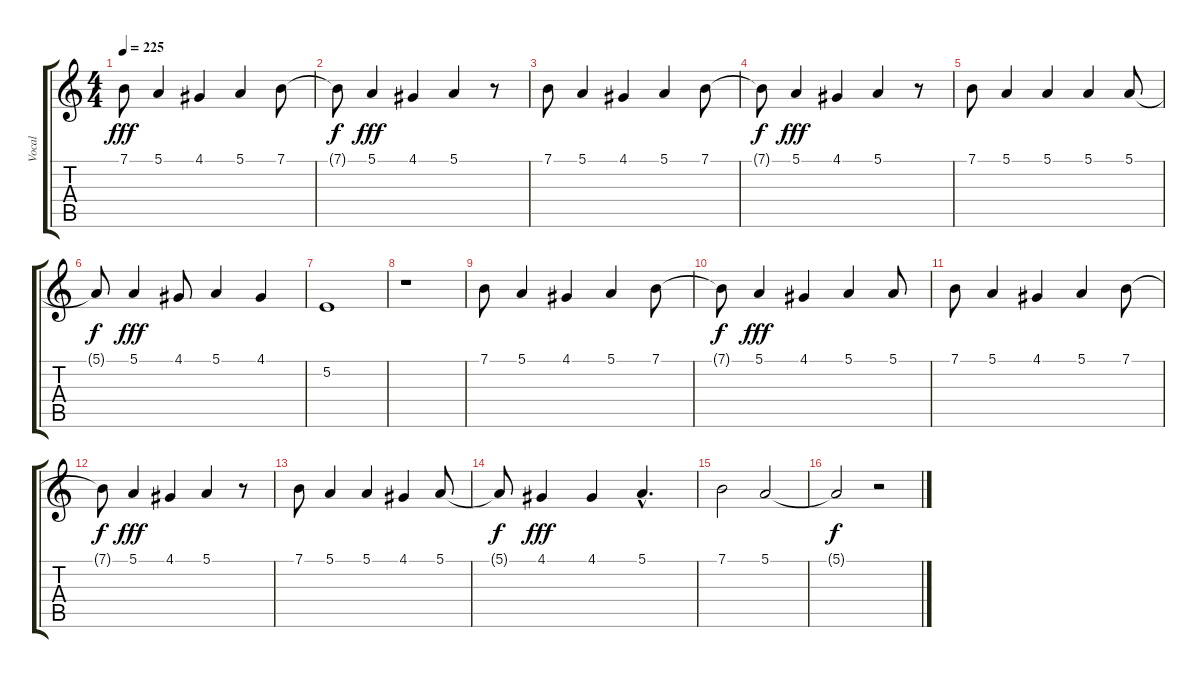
\track ("Vocal" "Vocal") {instrument voiceoohs}
\staff {score tabs}
\tuning (E4 B3 G3 D3 A2 E2) {hide}
\ts (4 4)
\tempo 225
\clef g2
\ks c
7.1.8{dy fff} 5.1.4 4.1.4 5.1.4 7.1.8 |
7.1{t}.8{dy f} 5.1.4{dy fff} 4.1.4 5.1.4 r.8 |
7.1.8 5.1.4 4.1.4 5.1.4 7.1.8 |
7.1{t}.8{dy f} 5.1.4{dy fff} 4.1.4 5.1.4 r.8 |
7.1.8 5.1.4 5.1.4 5.1.4 5.1.8 |
5.1{t}.8{dy f} 5.1.4{dy fff} 4.1.8 5.1.4 4.1.4 |
5.2.1 |
r.1 |
7.1.8 5.1.4 4.1.4 5.1.4 7.1.8 |
7.1{t}.8{dy f} 5.1.4{dy fff} 4.1.4 5.1.4 5.1.8 |
7.1.8 5.1.4 4.1.4 5.1.4 7.1.8 |
7.1{t}.8{dy f} 5.1.4{dy fff} 4.1.4 5.1.4 r.8 |
7.1.8 5.1.4 5.1.4 4.1.4 5.1.8 |
5.1{t}.8{dy f} 4.1.4{dy fff} 4.1.4 5.1{hac}.4{d} |
7.1.2 5.1.2 |
5.1{t}.2{dy f} r.2
